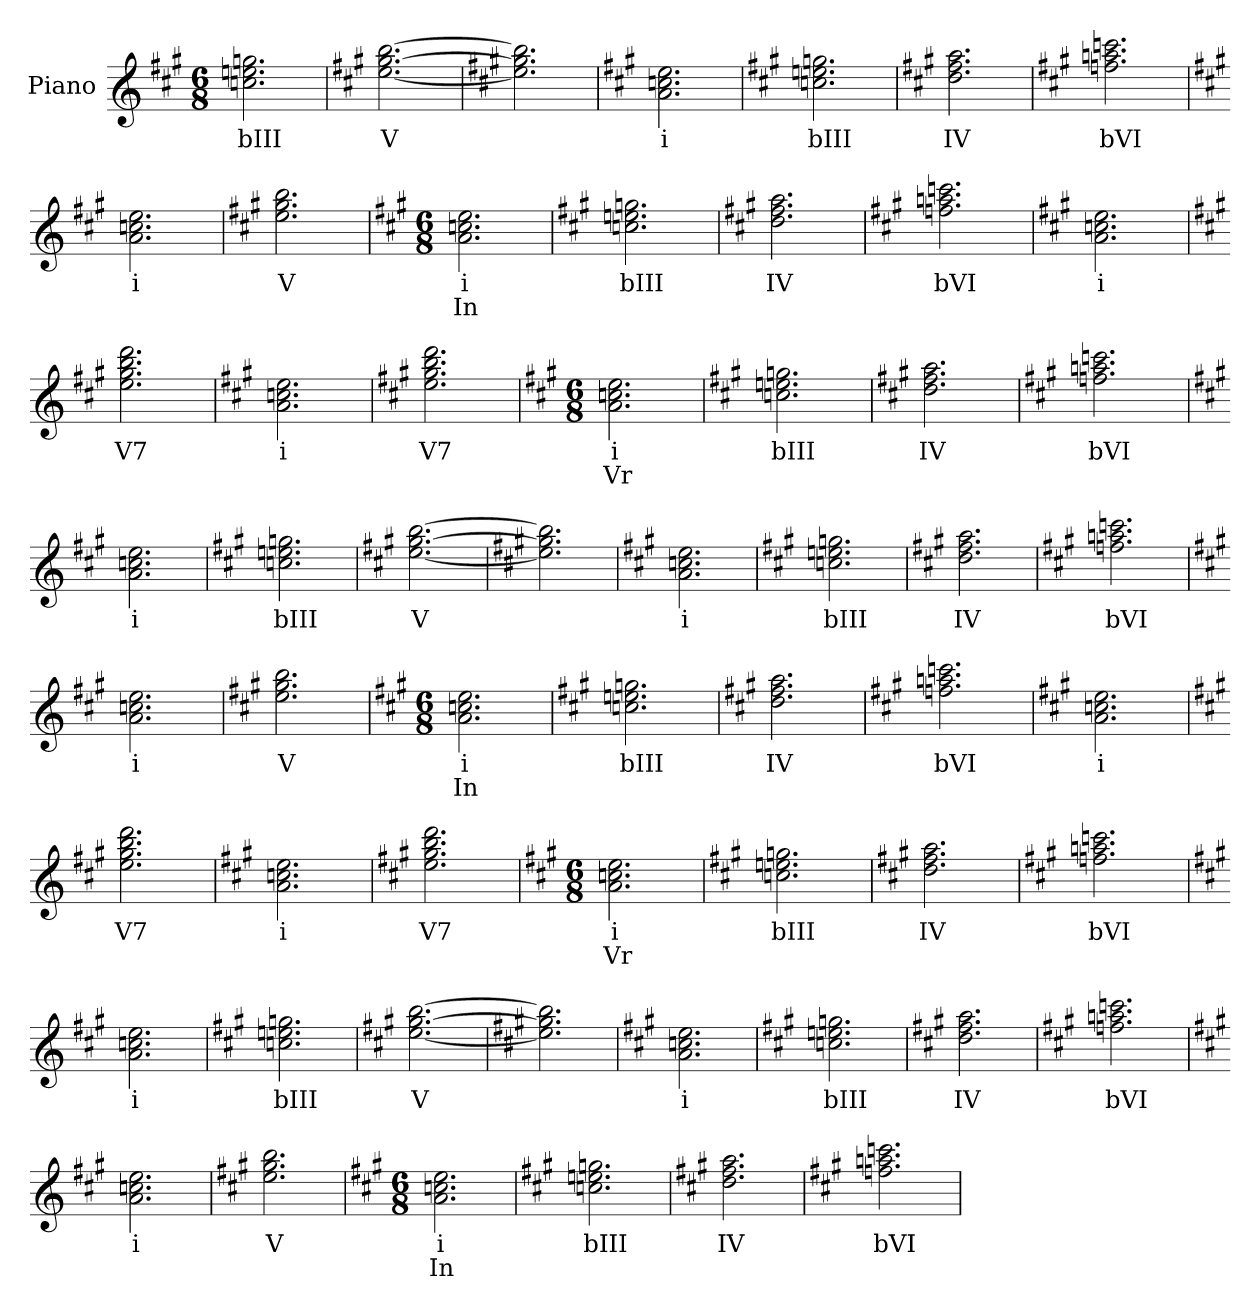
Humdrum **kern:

**kern	**text	**text
*part1	*part1	*part1
*staff1	*staff1	*staff1
*I"Piano	*	*
*I'Pno	*	*
*k[f#c#g#]	*	*
*A:	*	*
*M6/8	*	*
=	=	=
2.ccn 2.een 2.ggn	bIII	.
=	=	=
*k[f#c#g#]	*	*
*A:	*	*
[2.ee [2.gg# [2.bb	V	.
=	=	=
*k[f#c#g#]	*	*
*A:	*	*
2.ee] 2.gg#] 2.bb]	.	.
=	=	=
*k[f#c#g#]	*	*
*A:	*	*
2.a 2.ccn 2.ee	i	.
=	=	=
*k[f#c#g#]	*	*
*A:	*	*
2.ccn 2.een 2.ggn	bIII	.
=	=	=
*k[f#c#g#]	*	*
*A:	*	*
2.dd 2.ff# 2.aa	IV	.
=	=	=
*k[f#c#g#]	*	*
*A:	*	*
2.ffn 2.aan 2.cccn	bVI	.
=	=	=
*k[f#c#g#]	*	*
*A:	*	*
2.a 2.ccn 2.ee	i	.
=	=	=
*k[f#c#g#]	*	*
*A:	*	*
2.ee 2.gg# 2.bb	V	.
=	=	=
*k[f#c#g#]	*	*
*A:	*	*
*M6/8	*	*
2.a 2.ccn 2.ee	i	In
=	=	=
*k[f#c#g#]	*	*
*A:	*	*
2.ccn 2.een 2.ggn	bIII	.
=	=	=
*k[f#c#g#]	*	*
*A:	*	*
2.dd 2.ff# 2.aa	IV	.
=	=	=
*k[f#c#g#]	*	*
*A:	*	*
2.ffn 2.aan 2.cccn	bVI	.
=	=	=
*k[f#c#g#]	*	*
*A:	*	*
2.a 2.ccn 2.ee	i	.
=	=	=
*k[f#c#g#]	*	*
*A:	*	*
2.ee 2.gg# 2.bb 2.ddd	V7	.
=	=	=
*k[f#c#g#]	*	*
*A:	*	*
2.a 2.ccn 2.ee	i	.
=	=	=
*k[f#c#g#]	*	*
*A:	*	*
2.ee 2.gg# 2.bb 2.ddd	V7	.
=	=	=
*k[f#c#g#]	*	*
*A:	*	*
*M6/8	*	*
2.a 2.ccn 2.ee	i	Vr
=	=	=
*k[f#c#g#]	*	*
*A:	*	*
2.ccn 2.een 2.ggn	bIII	.
=	=	=
*k[f#c#g#]	*	*
*A:	*	*
2.dd 2.ff# 2.aa	IV	.
=	=	=
*k[f#c#g#]	*	*
*A:	*	*
2.ffn 2.aan 2.cccn	bVI	.
=	=	=
*k[f#c#g#]	*	*
*A:	*	*
2.a 2.ccn 2.ee	i	.
=	=	=
*k[f#c#g#]	*	*
*A:	*	*
2.ccn 2.een 2.ggn	bIII	.
=	=	=
*k[f#c#g#]	*	*
*A:	*	*
[2.ee [2.gg# [2.bb	V	.
=	=	=
*k[f#c#g#]	*	*
*A:	*	*
2.ee] 2.gg#] 2.bb]	.	.
=	=	=
*k[f#c#g#]	*	*
*A:	*	*
2.a 2.ccn 2.ee	i	.
=	=	=
*k[f#c#g#]	*	*
*A:	*	*
2.ccn 2.een 2.ggn	bIII	.
=	=	=
*k[f#c#g#]	*	*
*A:	*	*
2.dd 2.ff# 2.aa	IV	.
=	=	=
*k[f#c#g#]	*	*
*A:	*	*
2.ffn 2.aan 2.cccn	bVI	.
=	=	=
*k[f#c#g#]	*	*
*A:	*	*
2.a 2.ccn 2.ee	i	.
=	=	=
*k[f#c#g#]	*	*
*A:	*	*
2.ee 2.gg# 2.bb	V	.
=	=	=
*k[f#c#g#]	*	*
*A:	*	*
*M6/8	*	*
2.a 2.ccn 2.ee	i	In
=	=	=
*k[f#c#g#]	*	*
*A:	*	*
2.ccn 2.een 2.ggn	bIII	.
=	=	=
*k[f#c#g#]	*	*
*A:	*	*
2.dd 2.ff# 2.aa	IV	.
=	=	=
*k[f#c#g#]	*	*
*A:	*	*
2.ffn 2.aan 2.cccn	bVI	.
=	=	=
*k[f#c#g#]	*	*
*A:	*	*
2.a 2.ccn 2.ee	i	.
=	=	=
*k[f#c#g#]	*	*
*A:	*	*
2.ee 2.gg# 2.bb 2.ddd	V7	.
=	=	=
*k[f#c#g#]	*	*
*A:	*	*
2.a 2.ccn 2.ee	i	.
=	=	=
*k[f#c#g#]	*	*
*A:	*	*
2.ee 2.gg# 2.bb 2.ddd	V7	.
=	=	=
*k[f#c#g#]	*	*
*A:	*	*
*M6/8	*	*
2.a 2.ccn 2.ee	i	Vr
=	=	=
*k[f#c#g#]	*	*
*A:	*	*
2.ccn 2.een 2.ggn	bIII	.
=	=	=
*k[f#c#g#]	*	*
*A:	*	*
2.dd 2.ff# 2.aa	IV	.
=	=	=
*k[f#c#g#]	*	*
*A:	*	*
2.ffn 2.aan 2.cccn	bVI	.
=	=	=
*k[f#c#g#]	*	*
*A:	*	*
2.a 2.ccn 2.ee	i	.
=	=	=
*k[f#c#g#]	*	*
*A:	*	*
2.ccn 2.een 2.ggn	bIII	.
=	=	=
*k[f#c#g#]	*	*
*A:	*	*
[2.ee [2.gg# [2.bb	V	.
=	=	=
*k[f#c#g#]	*	*
*A:	*	*
2.ee] 2.gg#] 2.bb]	.	.
=	=	=
*k[f#c#g#]	*	*
*A:	*	*
2.a 2.ccn 2.ee	i	.
=	=	=
*k[f#c#g#]	*	*
*A:	*	*
2.ccn 2.een 2.ggn	bIII	.
=	=	=
*k[f#c#g#]	*	*
*A:	*	*
2.dd 2.ff# 2.aa	IV	.
=	=	=
*k[f#c#g#]	*	*
*A:	*	*
2.ffn 2.aan 2.cccn	bVI	.
=	=	=
*k[f#c#g#]	*	*
*A:	*	*
2.a 2.ccn 2.ee	i	.
=	=	=
*k[f#c#g#]	*	*
*A:	*	*
2.ee 2.gg# 2.bb	V	.
=	=	=
*k[f#c#g#]	*	*
*A:	*	*
*M6/8	*	*
2.a 2.ccn 2.ee	i	In
=	=	=
*k[f#c#g#]	*	*
*A:	*	*
2.ccn 2.een 2.ggn	bIII	.
=	=	=
*k[f#c#g#]	*	*
*A:	*	*
2.dd 2.ff# 2.aa	IV	.
=	=	=
*k[f#c#g#]	*	*
*A:	*	*
2.ffn 2.aan 2.cccn	bVI	.
=	=	=
*-	*-	*-
